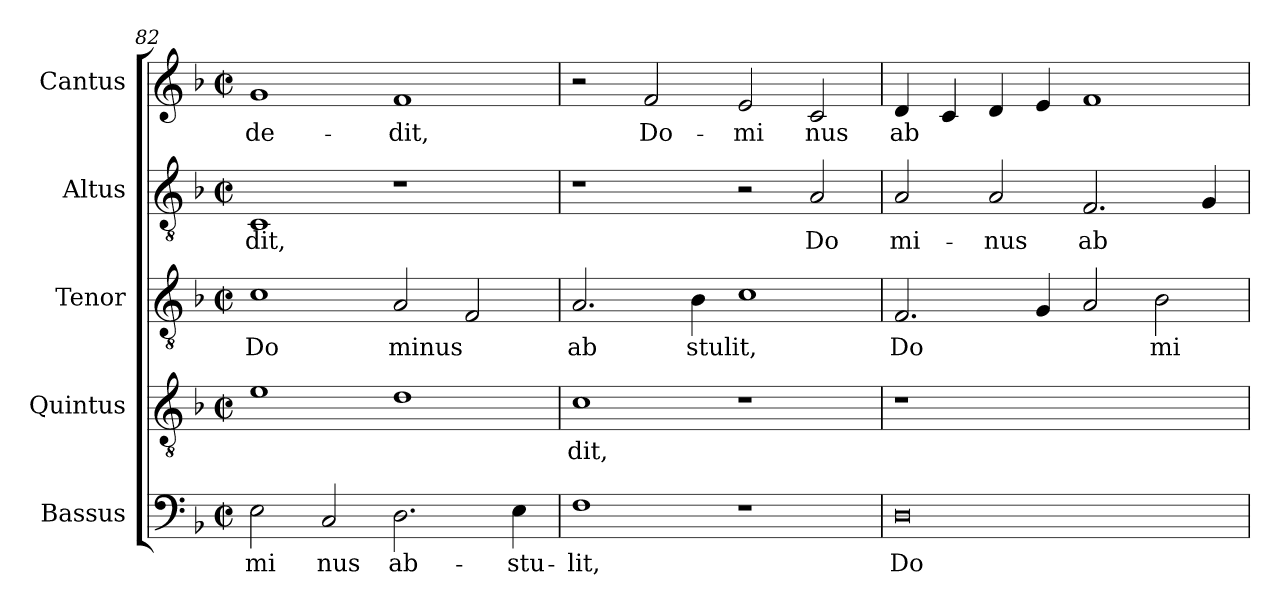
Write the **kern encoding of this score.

**kern	**text	**kern	**text	**kern	**text	**kern	**text	**kern	**text
*part5	*part5	*part4	*part4	*part3	*part3	*part2	*part2	*part1	*part1
*staff5	*staff5	*staff4	*staff4	*staff3	*staff3	*staff2	*staff2	*staff1	*staff1
*I"Bassus	*	*I"Quintus	*	*I"Tenor	*	*I"Altus	*	*I"Cantus	*
*clefF4	*	*clefGv2	*	*clefGv2	*	*clefGv2	*	*clefG2	*
*k[b-]	*	*k[b-]	*	*k[b-]	*	*k[b-]	*	*k[b-]	*
*F:	*	*F:	*	*F:	*	*F:	*	*F:	*
*M2/2	*	*M2/2	*	*M2/2	*	*M2/2	*	*M2/2	*
*met(c|)	*	*met(c|)	*	*met(c|)	*	*met(c|)	*	*met(c|)	*
=82	=82	=82	=82	=82	=82	=82	=82	=82	=82
!	!LO:LY:b:cj	!	!LO:LY:b:cj	!	!LO:LY:b:cj	!	!LO:LY:b:cj	!	!LO:LY:b:cj
2E\	-mi	1e	--	1c	Do	1C	dit,	1g	de-
!	!LO:LY:b:cj	!	!	!	!	!	!	!	!
2C/	nus	.	.	.	.	.	.	.	.
!	!LO:LY:b:cj	!	!LO:LY:b:cj	!	!LO:LY:b:cj	!	!	!	!LO:LY:b:cj
2.D\	ab-	1d	--	2A/	minus	1r	.	1f	-dit,
!	!	!	!	!	!LO:LY:b:cj	!	!	!	!
.	.	.	.	2F/	.	.	.	.	.
!	!LO:LY:b:cj	!	!	!	!	!	!	!	!
4E\	-stu-	.	.	.	.	.	.	.	.
=83	=83	=83	=83	=83	=83	=83	=83	=83	=83
!	!LO:LY:b:cj	!	!LO:LY:b:cj	!	!LO:LY:b:cj	!	!	!	!
1F	-lit,	1c	-dit,	2.A/	ab	1r	.	2r	.
!	!	!	!	!	!	!	!	!	!LO:LY:b:cj
.	.	.	.	.	.	.	.	2f/	Do-
!	!	!	!	!	!LO:LY:b:cj	!	!	!	!
.	.	.	.	4B-\	stulit,	.	.	.	.
!	!	!	!	!	!LO:LY:b:cj	!	!	!	!LO:LY:b:cj
1r	.	1r	.	1c	.	2r	.	2e/	-mi
!	!	!	!	!	!	!	!LO:LY:b:cj	!	!LO:LY:b:cj
.	.	.	.	.	.	2A/	Do	2c/	nus
!!LO:LB:g=z
=84	=84	=84	=84	=84	=84	=84	=84	=84	=84
!	!LO:LY:b:cj	!	!	!	!LO:LY:b:cj	!	!LO:LY:b:cj	!	!LO:LY:b:cj
0D	Do	1r	.	2.F/	Do	2A/	mi-	4d/	ab-
!	!	!	!	!	!	!	!	!	!LO:LY:b:cj
.	.	.	.	.	.	.	.	4c/	--
!	!	!	!	!	!	!	!LO:LY:b:cj	!	!LO:LY:b:cj
.	.	.	.	.	.	2A/	-nus	4d/	--
!	!	!	!	!	!LO:LY:b:cj	!	!	!	!LO:LY:b:cj
.	.	.	.	4G/	.	.	.	4e/	--
!	!	!	!	!	!LO:LY:b:cj	!	!LO:LY:b:cj	!	!LO:LY:b:cj
.	.	1ryy	.	2A/	.	2.F/	ab-	1f	--
!	!	!	!	!	!LO:LY:b:cj	!	!	!	!
.	.	.	.	2B-\	mi	.	.	.	.
!	!	!	!	!	!	!	!LO:LY:b:cj	!	!
.	.	.	.	.	.	4G/	--	.	.
=	=	=	=	=	=	=	=	=	=
*-	*-	*-	*-	*-	*-	*-	*-	*-	*-
